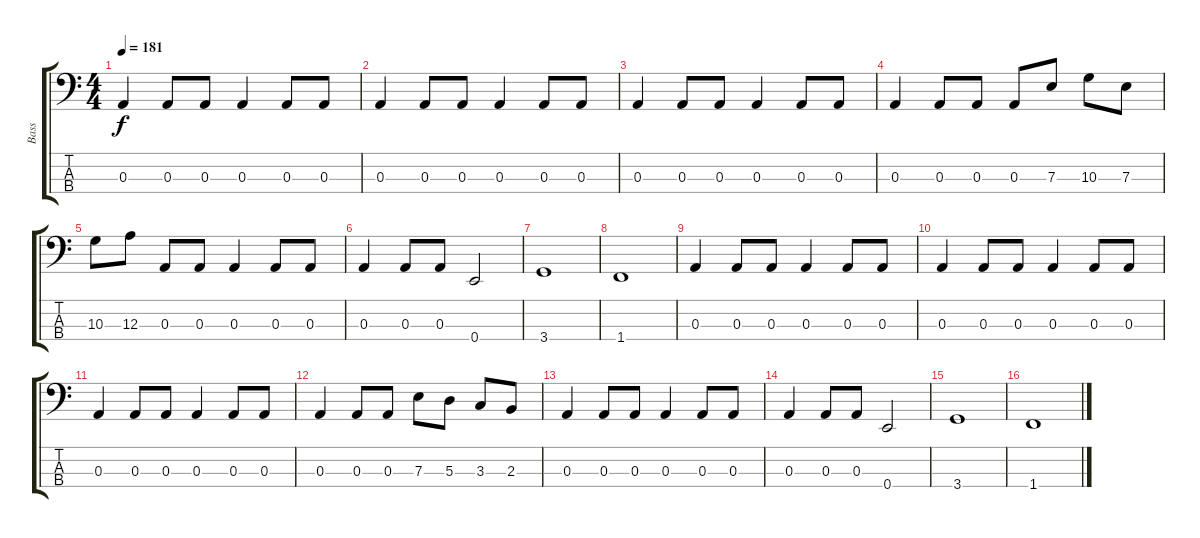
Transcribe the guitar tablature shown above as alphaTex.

\track ("Bass" "Bass") {instrument electricbasspick}
\staff {score tabs}
\tuning (G2 D2 A1 E1) {hide}
\ts (4 4)
\tempo 181
\clef f4
\ks c
0.3.4{dy f} 0.3.8 0.3.8 0.3.4 0.3.8 0.3.8 |
0.3.4 0.3.8 0.3.8 0.3.4 0.3.8 0.3.8 |
0.3.4 0.3.8 0.3.8 0.3.4 0.3.8 0.3.8 |
0.3.4 0.3.8 0.3.8 0.3.8 7.3.8 10.3.8 7.3.8 |
10.3.8 12.3.8 0.3.8 0.3.8 0.3.4 0.3.8 0.3.8 |
0.3.4 0.3.8 0.3.8 0.4.2 |
3.4.1 |
1.4.1 |
0.3.4 0.3.8 0.3.8 0.3.4 0.3.8 0.3.8 |
0.3.4 0.3.8 0.3.8 0.3.4 0.3.8 0.3.8 |
0.3.4 0.3.8 0.3.8 0.3.4 0.3.8 0.3.8 |
0.3.4 0.3.8 0.3.8 7.3.8 5.3.8 3.3.8 2.3.8 |
0.3.4 0.3.8 0.3.8 0.3.4 0.3.8 0.3.8 |
0.3.4 0.3.8 0.3.8 0.4.2 |
3.4.1 |
1.4.1
